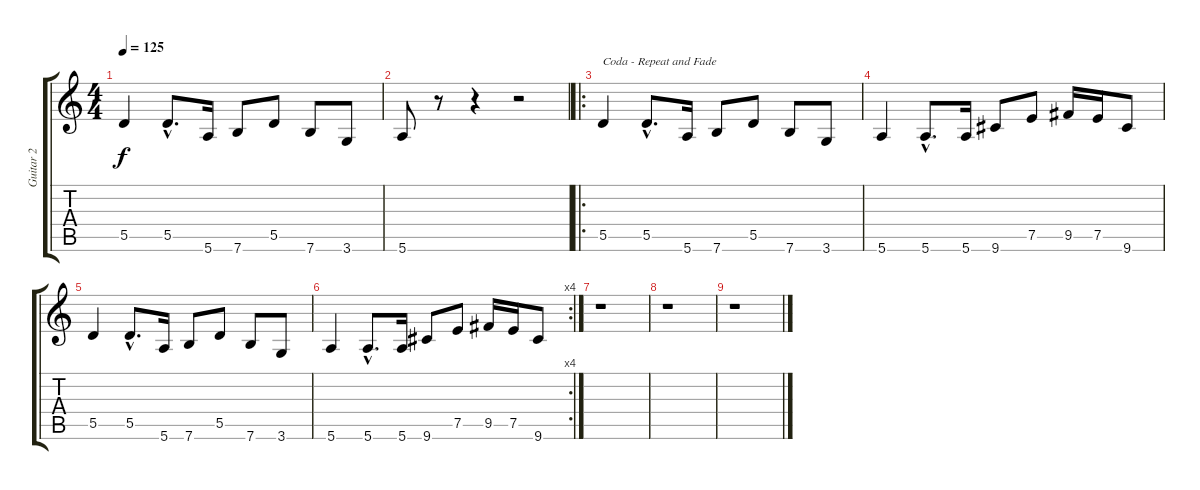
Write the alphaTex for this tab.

\track ("Guitar 2" "Guitar 2") {instrument electricguitarclean}
\staff {score tabs}
\tuning (E4 B3 G3 D3 A2 E2) {hide}
\ts (4 4)
\tempo 125
\clef g2
\ks c
5.5.4{dy f} 5.5{hac}.8{d} 5.6.16 7.6.8 5.5.8 7.6.8 3.6.8 |
5.6.8 r.8 r.4 r.2 |
\ro
5.5.4{txt "Coda - Repeat and Fade"} 5.5{hac}.8{d} 5.6.16 7.6.8 5.5.8 7.6.8 3.6.8 |
5.6.4 5.6{hac}.8{d} 5.6.16 9.6.8 7.5.8 9.5.16 7.5.16 9.6.8 |
5.5.4 5.5{hac}.8{d} 5.6.16 7.6.8 5.5.8 7.6.8 3.6.8 |
\rc 4
5.6.4 5.6{hac}.8{d} 5.6.16 9.6.8 7.5.8 9.5.16 7.5.16 9.6.8 |
r.1 |
r.1 |
r.1
